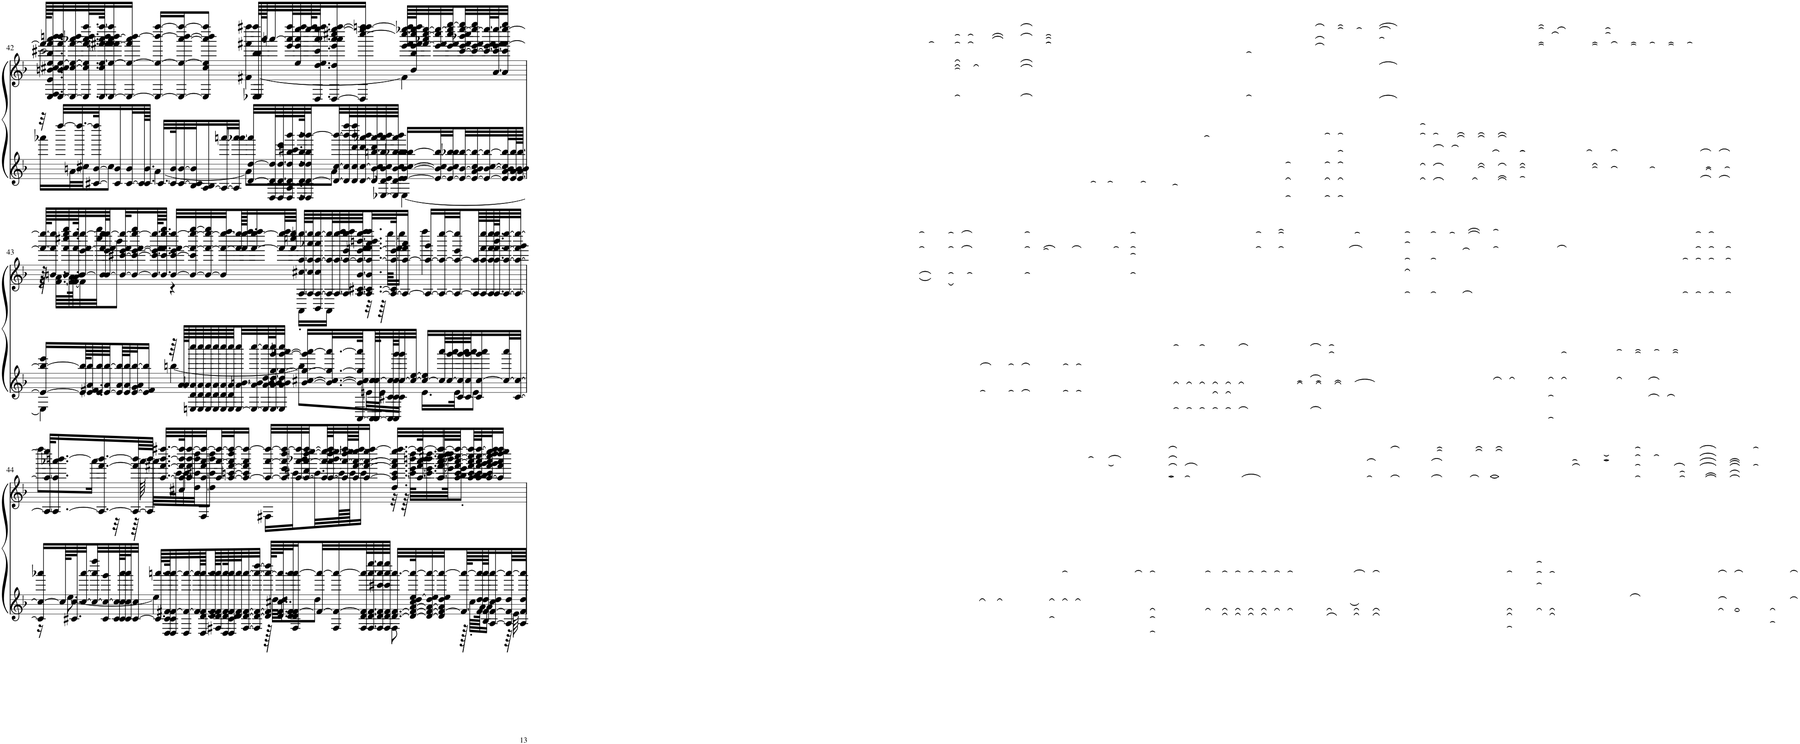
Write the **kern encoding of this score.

**kern	**kern
*part1	*part1
*staff2	*staff1
*I"Piano	*
*I'Pno.	*
!!LO:PB:g=z
*clefG2	*clefG2
*k[b-]	*k[b-]
*M4/4	*M4/4
=42	=42
*^	*^
32r	16aaa-X\LL	128fff#/KLLLL_	2ccc#X\
.	.	[64.E/ 64.F/ 64.e/ [64.bn/ [64.cc#X/ [64.ee/ 64.bb-/ 64.fff#/_ 64.aaa/ [64.bbbn/J	.
[32ffff/LLL	.	32E/_ 32b/] 32cc#/_ 32ee/_ 32fff#/_ 32bbb/_	.
32.bn/ 32.ffff/_	32a\L	32E/_ 32cc#/_ 32ee/_ 32fff#/_ [32aaa-X/ 32bbb/_	.
.	32cc#X\JJ	64.E/_ 64.cc#/_ 64.ee/_ 64.fff#/] 64.aaa-/] 64.bbb/_ [64.ffff/L	.
[64c#X/ [64b/ 64ffff/]JK	.	.	.
.	.	128E/_ 128cc#/] 128ee/_ [128fffn/ [128fff#X/ [128aaa-/ 128bbb/_ 128ffff/_JJK	.
16c#/] 16b/]	8cc#\J	16E/_ 16ee/_ 16fff/_ 16fff#/] 16aaa-/] 16bbb/_ 16ffff/]	.
[32c#/ 32b/L	.	16E/_ 16ee/_ 16fff/] 16aaa-/ 16bbb/_JJ	.
128c#/KL_	.	.	.
64.c#/_ 64.b/JJJJ	.	.	.
32.c#/LLL_	[4a\	16E/_ 16ee/_ 16bbb/_ [16ffff/LL	.
64c#/_ 64b/K	.	.	.
32c#/_ [32b/	.	16E/_ 16ee/_ [16aaa-/ 16bbb/_ 16ffff/_J	.
[32B-/ 32c#/] 32b/]J	.	.	.
[16A/ 16B-/]	.	8E/] 8cc#/ 8ee/] 8aaa-/] 8bbb/] 8ffff/]J	.
32A/_ [32aaan/L	.	.	.
32A/] [32aaa-X/ 32aaa/]JJJ	.	.	.
[32d/ [32dd/ 32aaa-/]LLL	8a\L]	[64E-X/ [64bb-/ 64ffff/LLLL	[4f#X\ 4fff#X\ 4ffff#X\
.	.	128E-/] 128bb-/]L	.
.	.	128aaa-/JJ	.
[64D/ 64d/_ 64dd/_L	.	[32aaan/	.
64D/] 64d/_ 64dd/_ 64eee/	.	.	.
[64.D/ 64.A/ 64.d/_ 64.dd/_ 64.bb-/ 64.ccc#X/ [64.bbb-/	.	[64eee/ 64aaa/_ [64ffff#/L	.
.	.	64ee/ 64eee/] 64aaa/] [64eeee/ 64ffff#/_	.
128D/_ 128d/_ 128dd/_ [128bb-/ 128bbb-/_JK	.	.	.
32D/] 32d/_ 32dd/] 32bb-/] 32bbb-/_	.	128eeee/_ 128ffff#/]K	.
.	.	[64.D/ [64.dd/ 64.ee/ 64.ccc#/ [64.aaa/ 64.eeee/_ [64.ffff#/JJ	.
32d/_ [32cc#/ 32bbb-/_	8a\J	16D/_ 16dd/] 16eee/ 16aaa-X/ 16aaa/] 16cccc#X/ 16eeee/_ 16ffff#/_	.
64d/_ 64cc#/_ 64bbb-/_ [64ffff/L	.	.	.
64d/_ 64cc#/_ [64ddd/ 64bbb-/_ 64ffff/]	.	.	.
64d/_ 64cc#/_ 64ddd/_ [64aaa-X/ 64bbb-/_	.	16D/] [16cccc#/ 16eeee/] [16ffffn/ 16ffff#/]JJ	.
64d/_ [64b/ 64cc#/_ [64bbn/ 64ddd/] 64aaa-/_ 64bbb-/_	.	.	.
[64E-X/ 64d/_ [64e-X/ 64b/] 64cc#/_ 64bb/_ 64aaa-/_ 64bbb-/_	.	.	.
64E-/] 64d/] 64e-/_ [64b/ 64cc#/_ [64bb-X/ 64bb/_ 64aaa-/] 64bbb-/]JJJJ	.	.	.
16e-/_ 16b/_ 16cc#/_ 16bb-/] 16bb/_LL	[4E-\	[64eee/ [64fff#/ 64cccc#/_ [64eeee-X/ 64ffff/_LLLL	4f#\]
.	.	64b/ 64bb-/ 64eee/] 64fff#/] 64cccc#/_ 64eeee-/_ 64ffff/]J	.
.	.	[32fff#/ 32aaa-X/ 32cccc#/_ 32eeee-/_	.
32e-/_ 32b/_ 32cc#/_ 32bb/_L	.	[32eee/ 32fff#/_ 32cccc#/] 32eeee-/_	.
32e-/_ 32b/_ 32cc#/] 32bb-X/ 32bb/_	.	32eee/] 32fff#/_ [32cccc#/ 32eeee-/_ [32gggg/	.
32e-/_ 32b/_ 32bb/_	.	[32ccc#/ [32eee/ 32fff#/_ 32bbb-X/ 32cccc#/] 32eeee-/_ 32gggg/]	.
32e-/_ 32a/ 32b/_ 32cc#/ 32bb/_	.	32ccc#/_ 32eee/] 32fff#/_ 32eeee-/_ 32gggg/	.
32e-/_ 32b/_ [32cc#/ 32bb/_	.	64ccc#/_ [64eee/ 64fff#/_ 64eeee-/_L	.
.	.	[64a/ 64ccc#/_ 64eee/] 64fff#/_ 64eeee-/_J	.
64e-/_ [64a/ 64b/_ 64cc#/] 64bb/_L	.	32a/] 32ccc#/] 32fff#/_ 32eeee-/_ 32gggg/JJJ	.
128e-/_ 128a/] 128b/_ 128bb/_L	.	.	.
128e-/_ 128a/ 128b/] 128bb/_JJJJJ	.	.	.
!!LO:LB:g=z	!!
=43	=43	=43	=43
16e-/_ 16bb/_ 16eee/LL	4E-\]	128fff#/_ 128eeee-/_KLLLL	128r
.	.	[64.bn/ 64.fff#/_ 64.eeee-/_	[64.f#X\ [64.a\LLLL
.	.	64.b/_ 64.fff#/_ 64.cccc#X/ 64.eeee-/_ 64.gggg/	64.f#\_ 64.a\]
.	.	128a/ 128b/_ 128fff#/_ 128eeee-/_JK	128f#\JK_
128e-/_ 128bb/_KLL	.	32b/_ 32eee/ 32fff#/_ 32eeee-/_	32f#\]
64.e-/_ 64.f#X/ 64.a/ 64.bb/_	.	.	.
64e-/_ 64bb/_	.	64b/_ 64fff#/_ 64eeee-/_L	32cccc#\ 32gggg\JJ
64e-/_ 64a/ 64bb/_	.	64b/_ [64eee/ 64fff#/_ 64eeee-/_J	.
64e-/_ 64a/ 64bb/_	.	32b/_ [32ccc#X/ 32eee/] 32fff#/_ 32eeee-/_J	8bbb-\J
64e-/_ 64a/ 64bb/_J	.	.	.
32e-/_ 32g/ 32a/ 32bb/_J	.	16b/_ 16ccc#/_ [16eee/ 16fff#/_ 16eeee-/_ 16gggg/	.
16e-/] 16f#/ 16bb/]JJ	.	.	.
.	.	128b/_ 128ccc#/_ 128eee/] 128fff#/_ 128eeee-/_KLL	.
.	.	64.b/_ 64.ccc#/_ 64.fff#/_ 64.eeee-/_ 64.gggg/JJJJ	.
64r	[4bbn\	32b/_ 32ccc#/_ 32eee/ 32fff#/_ 32eeee-/_LLL	4r
128a/LLLLL	.	.	.
128a/J	.	.	.
[64En/ 64d/ [64a-X/ [64cccc/	.	32b/_ 32ccc#/] 32fff#/_ 32eeee-/_ [32gggg/	.
64E/_ 64d/ 64a-/_ 64cccc/]	.	.	.
64E/_ 64d/ 64a-/_ [64cccc/	.	32b/_ 32fff#/_ 32eeee-/_ 32gggg/]	.
64E/_ [64d/ 64a-/_ 64cccc/]	.	.	.
64E/_ 64d/_ 64a-/_ 64cccc/	.	32b/] 32fff#/_ 32eeee-/_ 32ffff/	.
64E/_ 64d/] 64a-/_ [64cccc/J	.	.	.
32E/_ 32a-/_ [32bn/ 32cccc/]	.	128fff#/_ 128eeee-/_KL	.
.	.	64.fff#/_ 64.eeee-/_ [64.ffff/JJ	.
32E/_ 32a-/_ 32b/_ [32cccc/	.	16fff#/_ 16eeee-/_ 16ffff/]	.
64E/_ 64a-/_ 64b/_ [64dd/ 64cccc/_L	.	.	.
64E/_ 64a-/_ 64b/_ 64dd/_ [64gg/ [64ggg/ 64cccc/_J	.	.	.
32E/] 32a-/] 32b/_ 32dd/] 32gg/_ 32ggg/_ [32aaa-X/ 32cccc/]JJJ	.	64fff#/_ 64eeee-/_ 64ffff/LL	.
.	.	64fff#/] 64ccccn/ 64eeee-/]JJJJ	.
16b/_ [16cc#X/ 16gg/_ 16ggg/] 16aaa-/_LL	8bb\L]	[64A/ [64cc#X/ [64aa/ [64eeeen/LLLL	16AA'\LL
.	.	64A/_ 64cc#/_ 64aa/_ [64aaa-X/ 64eeee/_J	.
.	.	32BB-/ 32A/_ 32cc#/] 32aa/_ 32aaa-/] 32eeee/_	.
32.b/_ 32.cc#/_ 32.gg/_ 32.aaa-/_L	.	64A/_ 64aa/_ 64eeee/_L	16AA\JJ
.	.	64A/_ 64aa/_ 64eeee/_ 64ffff/	.
.	.	64A/_ 64aa/_ [64eee/ 64eeee/_ [64ffff/	.
[64AA/ 64b/] 64cc#/_ 64gg/] 64aaa-/]L	.	64A/_ [64c#X/ [64b/ 64aa/_ 64eee/] [64fffn/ [64bbbn/ 64eeee/] 64ffff/_J	.
64AA/] 64cc#/_J	32en\LL	32.A/_ 32.c#/_ 32.b/] 32.aa/_ 32.fff/_ 32.aaa-/ 32.bbb/] 32.ffff/]	32r
[32AA/ 32cc#/_	.	.	.
.	32e\J	.	64r
128AA/_ [128c#X/ 128cc#/_LL	.	64A/_ 64c#/] 64aa/_ 64eee/ 64fff/_JK	[64eeee\KKLL
128AA/] 128c#/] 128cc#/_ [128ggg/JJ	.	.	.
32cc#/_ 32ggg/]	16c#\JJ	16A/_ 16aa/_ 16fff/] 16aaa-/JJ	16eeee\JJ]
32cc#/_ [32ee/JJJ	.	.	.
16cc#/_ 16ee/]LL	16.e\LL	16A/_ 16aa/_ 16ggg/LL	4ffff\
64cc#/_ [64aaa-/LL	.	32A/_ 32aa/_ [32eeee/L	.
64cc#/_ [64ggg/ 64aaa-/_	.	.	.
[64c#/ 64cc#/_ 64ggg/] 64aaa-/_	[32e\JK	32A/_ 32aa/_ 32eee/ 32eeee/]	.
64c#/_ 64cc#/] [64ggg/ 64aaa-/_JJ	.	.	.
16c#/] [16cc#/ 16ggg/] 16aaa-/]	8e\J]	64A/_ 64aa/_L	.
.	.	64A/_ 64aa/_ [64fff/ [64eeee/	.
.	.	128A/_ 128aa/_ 128fff/_ 128eeee/_K	.
.	.	64.A/_ 64.aa/_ 64.fff/_ 64.bbb/ 64.eeee/]J	.
32cc#/_ 32aaa-/L	.	32A/_ 32aa/_ 32fff/_ [32eeee/	.
[32c#/ 32cc#/_JJJ	.	32A/_ 32aa/_ 32fff/] 32ggg/ 32eeee/_JJJ	.
!!LO:LB:g=z	!!
=44	=44	=44	=44
16c#/] 16cc#/_ 16aaa-X/LL	16r	32A/_ 32aa/_ 32eeee/]KLL	8ffff\L
.	.	16.A/_ 16.aa/] 16.aaa-X/ [16.bbbn/	.
128cc#/KLL_	[8.ee\	.	.
64.c#X/ 64.cc#/_J	.	.	.
32cc#/_ [32aaa-/	.	.	.
32cc#/_ 32aaa-/] 32ffff/	.	16.A/_ [16.fff/ 16.bbb/_	16aaa-\Jk
32c#/ 32cc#/_ 32ggg/	.	.	.
[128c#/ 128cc#/_LL	.	.	32r
128c#/] 128cc#/_ [128aaa-/J	.	.	.
64c#/ 64cc#/_ 64aaa-/]J	.	.	.
[32c#/ 32cc#/]JJJ	.	64A/_ 64fff/] 64bbb/_LL	64r
.	.	64A/] 64bbb/_JJJJ	[64aaa-\
64.c#/] [64.aaan/LLLL	4ee\]	[32.aa/ [32.fff#X/ 32.bbb/_ [32.ffff#X/LLL	32.aaa-\LLL]
[128D/ [128c#/ [128f#X/ 128aaa/_JK	.	.	.
32D/] 32c#/] 32f#/_ 32aaa/_	.	.	.
.	.	64cc#X/ 64aa/_ 64fff#/_ 64bbb/_ 64ffff#/_K	[64ccc\K
32D/ 32f#/_ 32aaa/_	.	32aa/_ 32fff#/_ 32bbb/] 32ffff#/_	32ccc\]
128f#/_ 128aaa/_KL	.	32F/ 32aa/_ 32fff#/] 32aaa-/ 32ffff#/_	[32dd\ [32ccc#X\ [32bbb\ [32dddd\JJ
64.D/ [64.d/ 64.f#/_ 64.aaa/_	.	.	.
128d/_ 128f#/_ 128aaa/_K	.	32aa/_ [32aaa-/ 32ffff#/_	8dd\] 8ccc#\] 8bbb\] 8dddd\]J
64F#X/ 64d/_ 64f#/_ 64aaa/_	.	.	.
128D/ 128d/_ 128f#/_ 128aaa/_K	.	.	.
64D/ 64c#/ 64d/] 64f#/_ 64aaa/_	.	32aa/_ [32cccn/ [32fff#/ 32aaa-/] 32dddd/ 32ffff#/_J	.
64d/ 64f#/_ 64aaa/_J	.	.	.
[32F#/ [32d/ 32f#/_ 32aaa/_	.	16aa/_ 16ccc/] 16fff#/] 16aaa-/ 16ffff#/_JJ	.
32F#/] 32d/_ 32f#/_ 32aaa/_ [32dddd/JJJ	.	.	.
128d/_ 128f#/_ 128aaa/_ 128dddd/]KLLLL	128r	32aa/_ [32aaa-/ 32ffff#/_LLL	16F#X\LL
64.d/_ 64.f#/_ 64.cc#X/ 64.aaa/_J	[64.dd\KKLL	.	.
32d/_ 32f#/_ 32aaa/_J	16.dd\J]	32aa/_ 32eee/ 32aaa-/_ 32dddd/ 32ffff#/_	.
16F#/ 16d/] 16f#/_ 16aaa/_	.	32aa/_ 32aaa-/] 32bbb-X/ 32ffff#/_	[16ccc#X\
.	.	32aa/_ 32ddd/ [32aaa-/ 32dddd/ [32eeee/ 32ffff#/_	.
32f#/_ 32aaa/_L	8dd\J	64aa/_ 64aaa-/_ 64eeee/_ 64ffff#/_K	32.ccc#\L_
.	.	32aa/_ 32aaa-/_ 32bbb-/ [32dddd/ 32eeee/_ 32ffff#/_	.
32F#/ 32f#/_ 32aaa/_	.	.	.
.	.	128aa/_ 128aaa-/_ 128dddd/] 128eeee/_ 128ffff#/_LL	128ccc#\LL]
.	.	128aa/_ [128fff#/ 128aaa-/_ 128eeee/_ 128ffff#/_JJJ	[128ccc#\JJJ
[64F#/ [64d/ 64f#/_ 64aaa/_L	.	16aa/_ 16fff#/_ 16aaa-/_ 16eeee/] 16ffff#/_JJ	16ccc#\JJ]
64F#/_ 64d/_ 64f#/_ 64aaa/_ [64eeee/	.	.	.
64F#/] 64d/] 64f#/_ [64ccc#X/ 64aaa/_ 64eeee/_	.	.	.
64F#/ [64d/ 64f#/_ 64ccc#/] 64aaa/_ 64eeee/]JJJJ	.	.	.
32.d/_ 32.f#/_ 32.aaa/_LLL	8F#\	32.dd/ 32.aa/_ 32.ccc#/ 32.fff#/_ 32.aaa-/_ 32.eeee/ 32.ffff#/_LLL	32r
.	.	.	64r
64d/_ 64f#/_ [64a/ 64cc#/ 64dd/ [64ee/ 64aaa/_K	.	64aa/_ 64fff#/] 64aaa-/_ 64bbb-/ 64ffff#/_K	[64ccc#\ [64eee\ [64bbbn\ [64dddd\KLLL
32d/_ 32f#/_ 32a/_ 32dd/ 32ee/_ 32aaa/_	.	32aa/_ [32fff#/ 32aaa-/] [32cccc#X/ 32ffff#/_	32.ccc#\] 32.eee\_ 32.bbb\_ 32.dddd\_
32d/] 32f#/_ 32a/] 32dd/ 32ee/] 32aaa/_	.	64aa/_ 64fff#/_ [64aaa-/ 64cccc#/_ 64dddd/ 64ffff#/_L	.
.	.	64aa/_ 64bb-/ [64ccc#/ 64fff#/_ 64aaa-/_ 64cccc#/_ 64ffff#/_	64eee\] 64bbb\] 64dddd\]JJK
128f#/_ 128aaa/_KL	128r	64aa/_ [64bb-/ 64ccc#/] 64fff#/_ 64aaa-/_ 64cccc#/_ 64ffff#/_	8eee'\J
64f#/_ [64dd/ 64aaa/_	64cc#'\LLLL	.	.
.	.	64aa/_ 64bb-/] [64ccc#/ 64fff#/_ [64ggg/ 64aaa-/_ 64cccc#/_ 64ffff#/_J	.
128B-/ 128f#/_ 128dd/] 128aaa/_JJK	[128a\JJK	.	.
[16A/ 16f#/_ 16cc#/ 16dd/ 16aaa/_	16a\JJ]	32aa/_ 32ccc#/] 32fff#/_ 32ggg/] 32aaa-/] 32cccc#/] 32dddd/ 32eeee/ 32ffff#/_J	.
.	.	16aa/] 16fff#/] 16aaa-/ 16dddd/ 16eeee/ 16ffff#/]JJ	.
64A/_ 64f#/_ 64dd/ 64aaa/_LL	64r	.	.
64A/] 64f#/] [64dd/ 64aaa/_JJJJ	64e\	.	.
*v	*v	*	*
*	*v	*v
=	=
*-	*-
